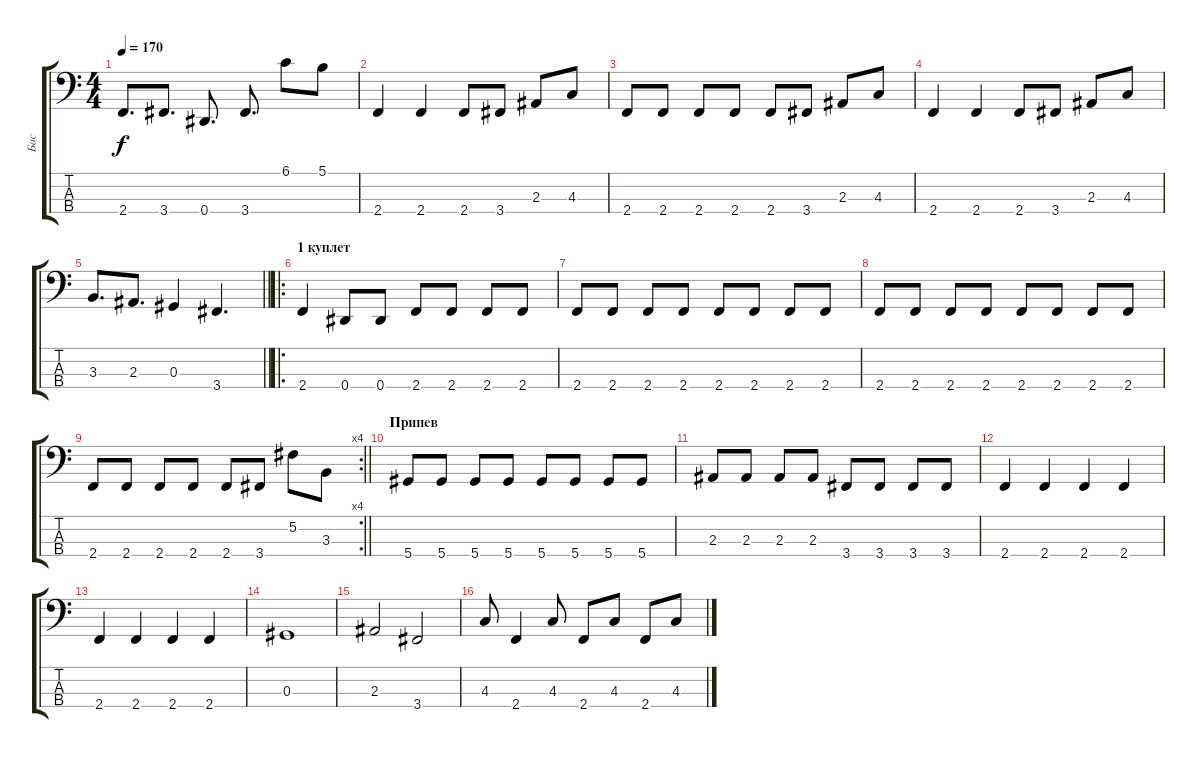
\track ("Бас" "Бас") {instrument electricbasspick}
\staff {score tabs}
\tuning (Gb2 Db2 Ab1 Eb1) {hide}
\ts (4 4)
\tempo 170
\clef f4
\ks c
2.4.8{d dy f} 3.4.8{d} 0.4.8{d} 3.4.8{d} 6.1.8 5.1.8 |
2.4.4 2.4.4 2.4.8 3.4.8 2.3.8 4.3.8 |
2.4.8 2.4.8 2.4.8 2.4.8 2.4.8 3.4.8 2.3.8 4.3.8 |
2.4.4 2.4.4 2.4.8 3.4.8 2.3.8 4.3.8 |
\barLineRight lightlight
3.3.8{d} 2.3.8{d} 0.3.4 3.4.4{d} |
\ro
\section ("" "1 куплет")
2.4.4 0.4.8 0.4.8 2.4.8 2.4.8 2.4.8 2.4.8 |
2.4.8 2.4.8 2.4.8 2.4.8 2.4.8 2.4.8 2.4.8 2.4.8 |
2.4.8 2.4.8 2.4.8 2.4.8 2.4.8 2.4.8 2.4.8 2.4.8 |
\rc 4
\barLineRight lightlight
2.4.8 2.4.8 2.4.8 2.4.8 2.4.8 3.4.8 5.2.8 3.3.8 |
\section ("" "Припев")
5.4.8 5.4.8 5.4.8 5.4.8 5.4.8 5.4.8 5.4.8 5.4.8 |
2.3.8 2.3.8 2.3.8 2.3.8 3.4.8 3.4.8 3.4.8 3.4.8 |
2.4.4 2.4.4 2.4.4 2.4.4 |
2.4.4 2.4.4 2.4.4 2.4.4 |
0.3.1 |
2.3.2 3.4.2 |
4.3.8 2.4.4 4.3.8 2.4.8 4.3.8 2.4.8 4.3.8
